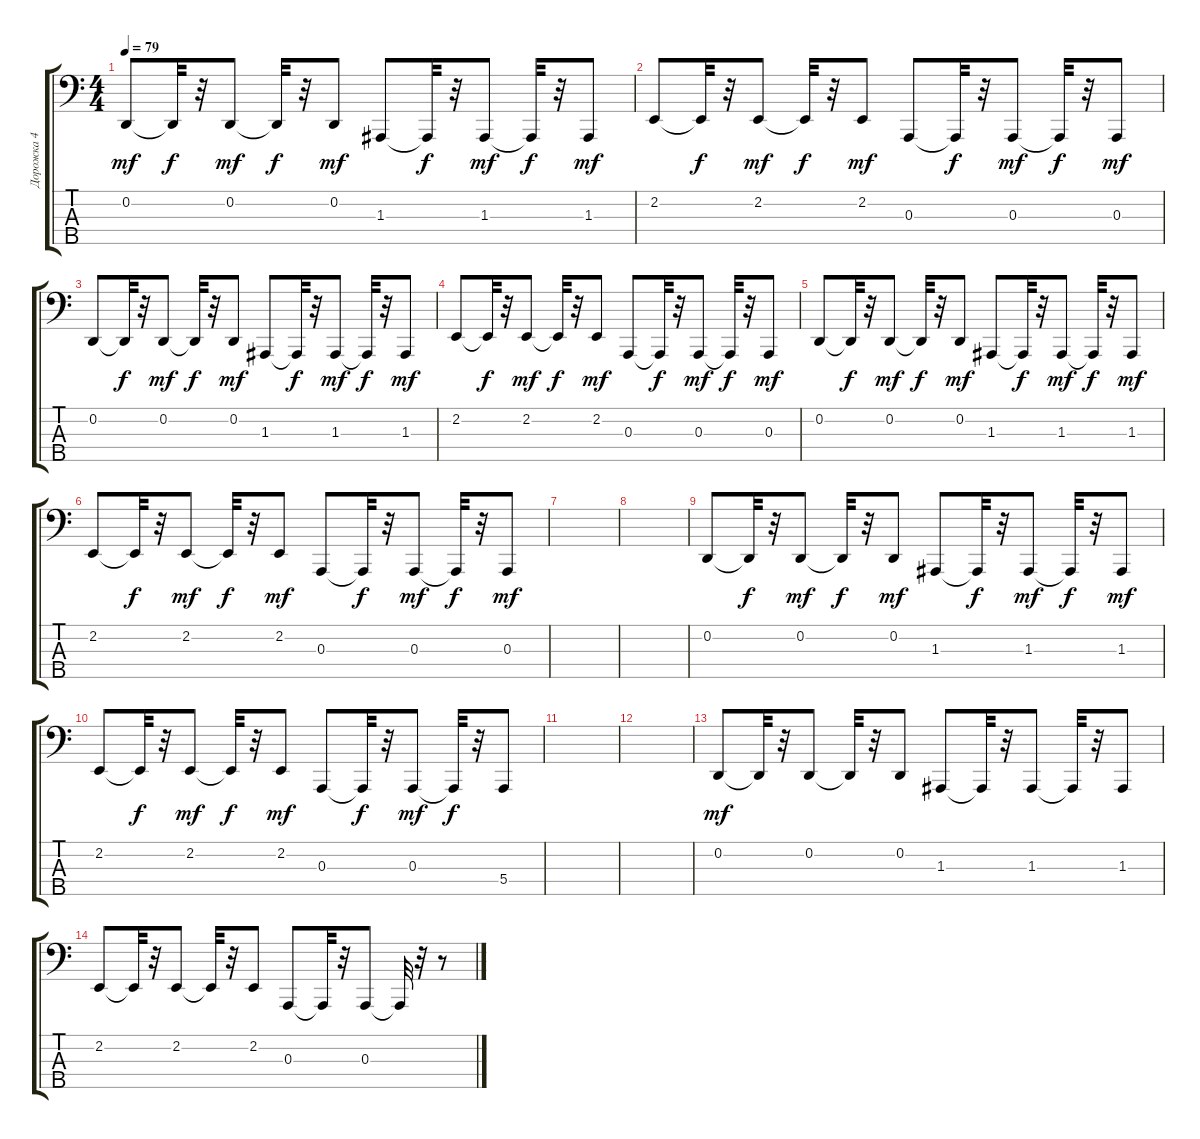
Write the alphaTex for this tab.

\track ("Дорожка 4" "Дорожка 4") {instrument lead2sawtooth}
\staff {score tabs}
\tuning (G2 D2 A1 E1 B0) {hide}
\ts (4 4)
\tempo 79
\clef f4
\ks c
0.2.8{dy mf} 0.2{t}.32{dy f} r.32 0.2.8{dy mf} 0.2{t}.32{dy f} r.32 0.2.8{dy mf} 1.3.8 1.3{t}.32{dy f} r.32 1.3.8{dy mf} 1.3{t}.32{dy f} r.32 1.3.8{dy mf} |
2.2.8 2.2{t}.32{dy f} r.32 2.2.8{dy mf} 2.2{t}.32{dy f} r.32 2.2.8{dy mf} 0.3.8 0.3{t}.32{dy f} r.32 0.3.8{dy mf} 0.3{t}.32{dy f} r.32 0.3.8{dy mf} |
0.2.8 0.2{t}.32{dy f} r.32 0.2.8{dy mf} 0.2{t}.32{dy f} r.32 0.2.8{dy mf} 1.3.8 1.3{t}.32{dy f} r.32 1.3.8{dy mf} 1.3{t}.32{dy f} r.32 1.3.8{dy mf} |
2.2.8 2.2{t}.32{dy f} r.32 2.2.8{dy mf} 2.2{t}.32{dy f} r.32 2.2.8{dy mf} 0.3.8 0.3{t}.32{dy f} r.32 0.3.8{dy mf} 0.3{t}.32{dy f} r.32 0.3.8{dy mf} |
0.2.8 0.2{t}.32{dy f} r.32 0.2.8{dy mf} 0.2{t}.32{dy f} r.32 0.2.8{dy mf} 1.3.8 1.3{t}.32{dy f} r.32 1.3.8{dy mf} 1.3{t}.32{dy f} r.32 1.3.8{dy mf} |
2.2.8 2.2{t}.32{dy f} r.32 2.2.8{dy mf} 2.2{t}.32{dy f} r.32 2.2.8{dy mf} 0.3.8 0.3{t}.32{dy f} r.32 0.3.8{dy mf} 0.3{t}.32{dy f} r.32 0.3.8{dy mf} |
|
|
0.2.8 0.2{t}.32{dy f} r.32 0.2.8{dy mf} 0.2{t}.32{dy f} r.32 0.2.8{dy mf} 1.3.8 1.3{t}.32{dy f} r.32 1.3.8{dy mf} 1.3{t}.32{dy f} r.32 1.3.8{dy mf} |
2.2.8 2.2{t}.32{dy f} r.32 2.2.8{dy mf} 2.2{t}.32{dy f} r.32 2.2.8{dy mf} 0.3.8 0.3{t}.32{dy f} r.32 0.3.8{dy mf} 0.3{t}.32{dy f} r.32 5.4.8 |
|
|
0.2.8{dy mf} 0.2{t}.32 r.32 0.2.8 0.2{t}.32 r.32 0.2.8 1.3.8 1.3{t}.32 r.32 1.3.8 1.3{t}.32 r.32 1.3.8 |
2.2.8 2.2{t}.32 r.32 2.2.8 2.2{t}.32 r.32 2.2.8 0.3.8 0.3{t}.32 r.32 0.3.8 0.3{t}.32 r.32 r.8
